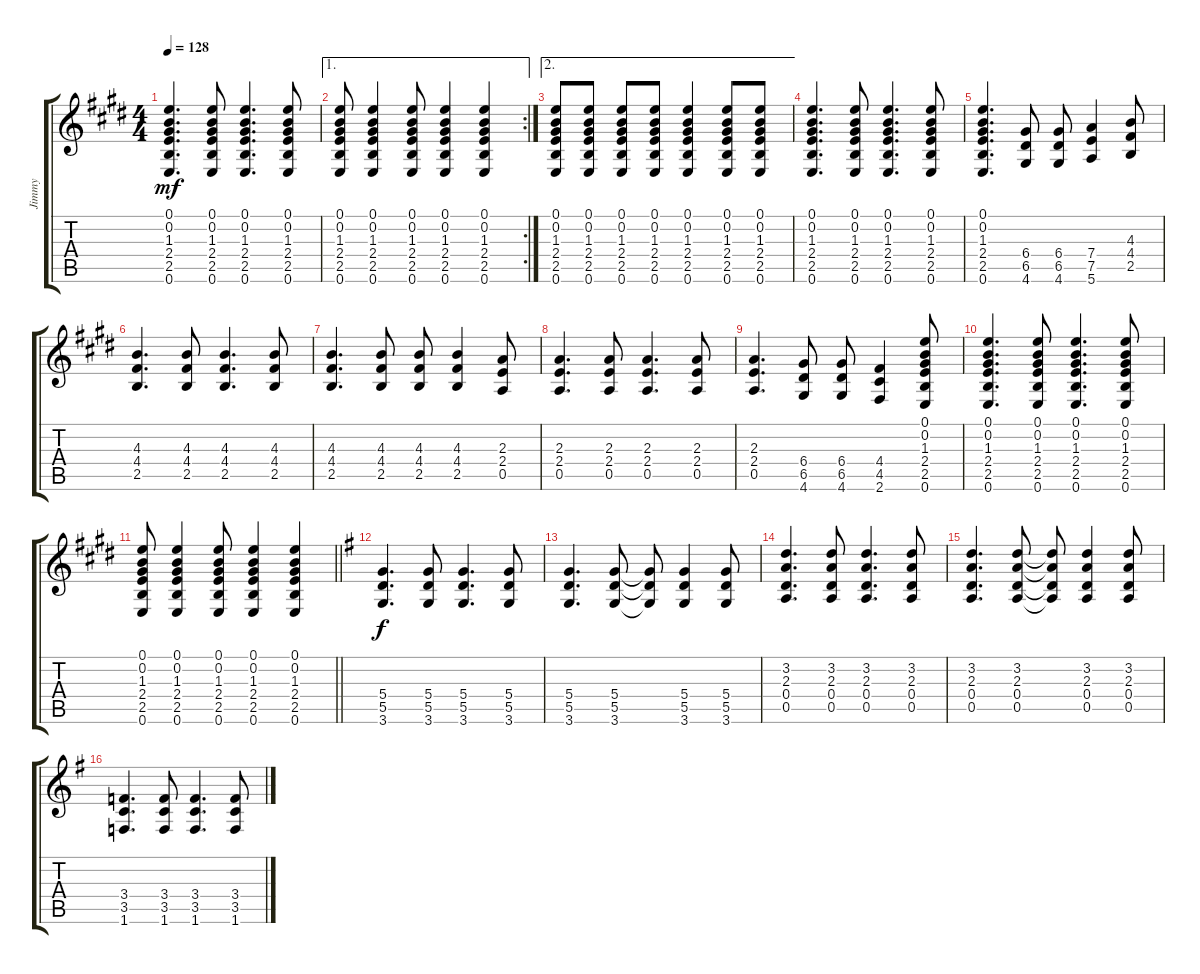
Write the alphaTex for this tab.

\track ("Jimmy" "Jimmy") {instrument distortionguitar}
\staff {score tabs}
\tuning (E4 B3 G3 D3 A2 E2) {hide}
\ts (4 4)
\tempo 128
\clef g2
\ks c#minor
(0.1 0.2 1.3 2.4 2.5 0.6).4{d dy mf} (0.1 0.2 1.3 2.4 2.5 0.6).8 (0.1 0.2 1.3 2.4 2.5 0.6).4{d} (0.1 0.2 1.3 2.4 2.5 0.6).8 |
\ae 1
\rc 2
(0.1 0.2 1.3 2.4 2.5 0.6).8 (0.1 0.2 1.3 2.4 2.5 0.6).4 (0.1 0.2 1.3 2.4 2.5 0.6).8 (0.1 0.2 1.3 2.4 2.5 0.6).4 (0.1 0.2 1.3 2.4 2.5 0.6).4 |
\ae 2
(0.1 0.2 1.3 2.4 2.5 0.6).8 (0.1 0.2 1.3 2.4 2.5 0.6).8 (0.1 0.2 1.3 2.4 2.5 0.6).8 (0.1 0.2 1.3 2.4 2.5 0.6).8 (0.1 0.2 1.3 2.4 2.5 0.6).4 (0.1 0.2 1.3 2.4 2.5 0.6).8 (0.1 0.2 1.3 2.4 2.5 0.6).8 |
\ks e
(0.1 0.2 1.3 2.4 2.5 0.6).4{d} (0.1 0.2 1.3 2.4 2.5 0.6).8 (0.1 0.2 1.3 2.4 2.5 0.6).4{d} (0.1 0.2 1.3 2.4 2.5 0.6).8 |
\ks c#minor
(0.1 0.2 1.3 2.4 2.5 0.6).4{d} (6.4 6.5 4.6).8 (6.4 6.5 4.6).8 (7.4 7.5 5.6).4 (4.3 4.4 2.5).8 |
(4.3 4.4 2.5).4{d} (4.3 4.4 2.5).8 (4.3 4.4 2.5).4{d} (4.3 4.4 2.5).8 |
(4.3 4.4 2.5).4{d} (4.3 4.4 2.5).8 (4.3 4.4 2.5).8 (4.3 4.4 2.5).4 (2.3 2.4 0.5).8 |
\ks e
(2.3 2.4 0.5).4{d} (2.3 2.4 0.5).8 (2.3 2.4 0.5).4{d} (2.3 2.4 0.5).8 |
\ks c#minor
(2.3 2.4 0.5).4{d} (6.4 6.5 4.6).8 (6.4 6.5 4.6).8 (4.4 4.5 2.6).4 (0.1 0.2 1.3 2.4 2.5 0.6).8 |
(0.1 0.2 1.3 2.4 2.5 0.6).4{d} (0.1 0.2 1.3 2.4 2.5 0.6).8 (0.1 0.2 1.3 2.4 2.5 0.6).4{d} (0.1 0.2 1.3 2.4 2.5 0.6).8 |
\barLineRight lightlight
(0.1 0.2 1.3 2.4 2.5 0.6).8 (0.1 0.2 1.3 2.4 2.5 0.6).4 (0.1 0.2 1.3 2.4 2.5 0.6).8 (0.1 0.2 1.3 2.4 2.5 0.6).4 (0.1 0.2 1.3 2.4 2.5 0.6).4 |
\ks g
(5.4 5.5 3.6).4{d dy f} (5.4 5.5 3.6).8 (5.4 5.5 3.6).4{d} (5.4 5.5 3.6).8 |
(5.4 5.5 3.6).4{d} (5.4 5.5 3.6).8 (5.4{t} 5.5{t} 3.6{t}).8 (5.4 5.5 3.6).4 (5.4 5.5 3.6).8 |
(3.2 2.3 0.4 0.5).4{d} (3.2 2.3 0.4 0.5).8 (3.2 2.3 0.4 0.5).4{d} (3.2 2.3 0.4 0.5).8 |
(3.2 2.3 0.4 0.5).4{d} (3.2 2.3 0.4 0.5).8 (3.2{t} 2.3{t} 0.4{t} 0.5{t}).8 (3.2 2.3 0.4 0.5).4 (3.2 2.3 0.4 0.5).8 |
(3.4 3.5 1.6).4{d} (3.4 3.5 1.6).8 (3.4 3.5 1.6).4{d} (3.4 3.5 1.6).8
